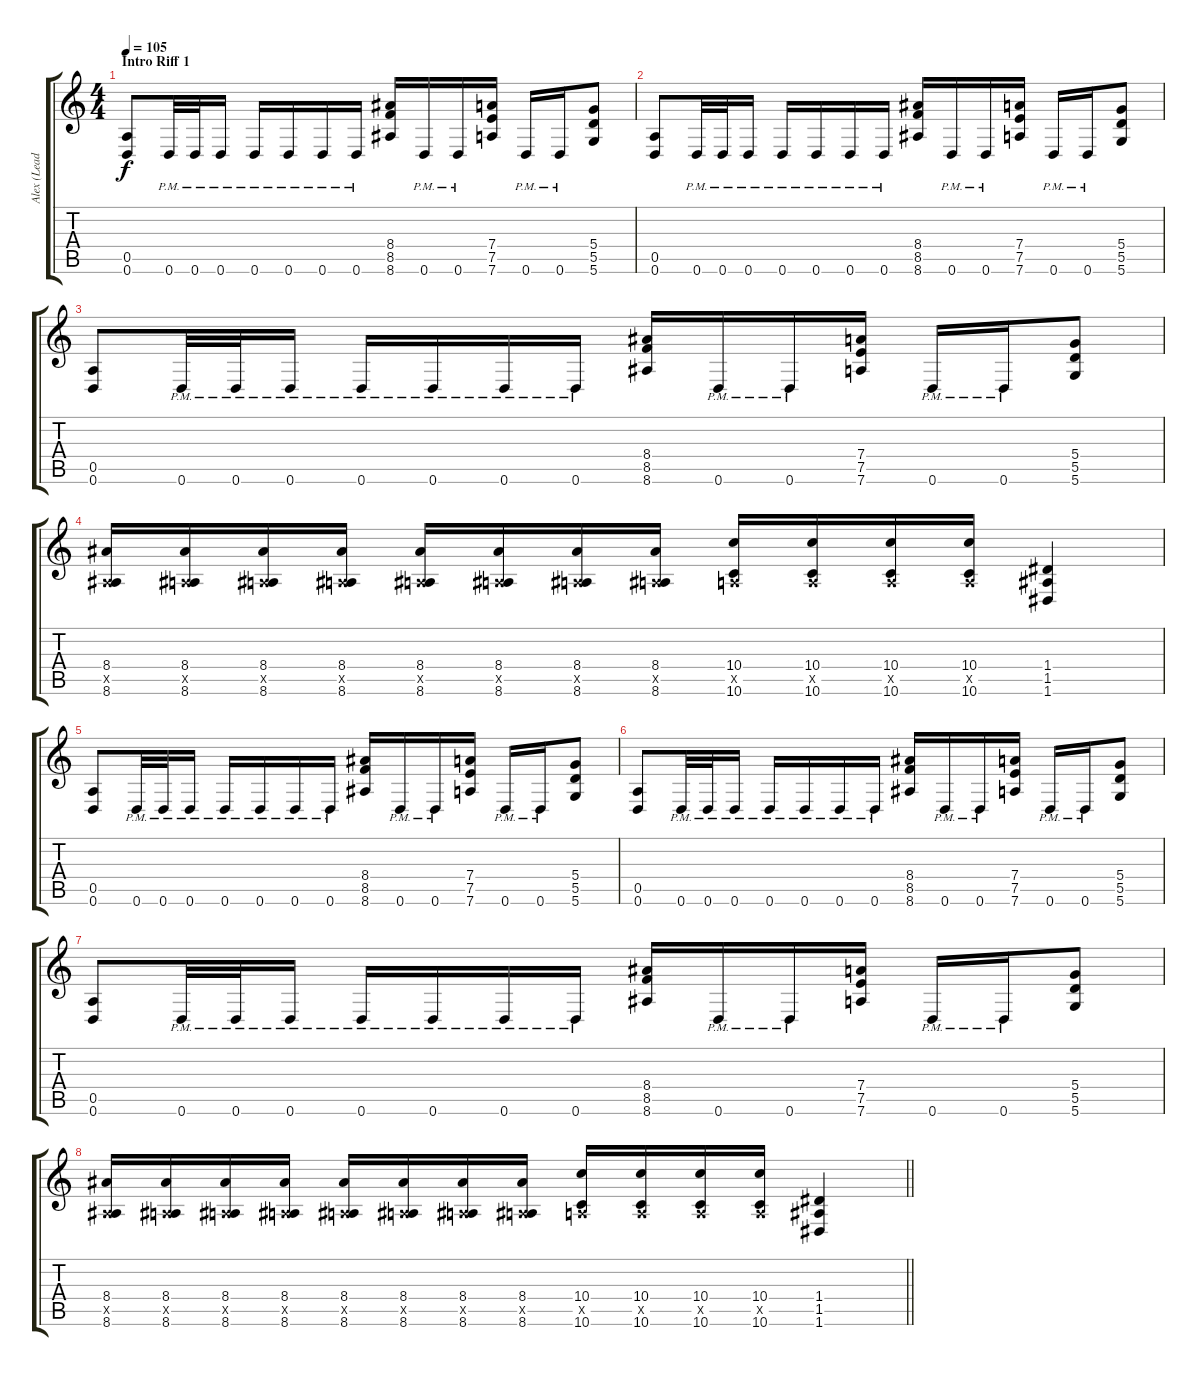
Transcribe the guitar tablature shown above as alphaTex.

\track ("Alex (Lead Guitar)" "Alex (Lead") {instrument distortionguitar}
\staff {score tabs}
\tuning (E4 B3 G3 D3 A2 D2) {hide}
\ts (4 4)
\section ("" "Intro Riff 1")
\tempo 105
\clef g2
\ks c
(0.5 0.6).8{dy f} 0.6{pm}.32 0.6{pm}.32 0.6{pm}.16 0.6{pm}.16 0.6{pm}.16 0.6{pm}.16 0.6{pm}.16 (8.4 8.5 8.6).16 0.6{pm}.16 0.6{pm}.16 (7.4 7.5 7.6).16 0.6{pm}.16 0.6{pm}.16 (5.4 5.5 5.6).8 |
(0.5 0.6).8 0.6{pm}.32 0.6{pm}.32 0.6{pm}.16 0.6{pm}.16 0.6{pm}.16 0.6{pm}.16 0.6{pm}.16 (8.4 8.5 8.6).16 0.6{pm}.16 0.6{pm}.16 (7.4 7.5 7.6).16 0.6{pm}.16 0.6{pm}.16 (5.4 5.5 5.6).8 |
(0.5 0.6).8 0.6{pm}.32 0.6{pm}.32 0.6{pm}.16 0.6{pm}.16 0.6{pm}.16 0.6{pm}.16 0.6{pm}.16 (8.4 8.5 8.6).16 0.6{pm}.16 0.6{pm}.16 (7.4 7.5 7.6).16 0.6{pm}.16 0.6{pm}.16 (5.4 5.5 5.6).8 |
(8.4 0.5{x} 8.6).16 (8.4 0.5{x} 8.6).16 (8.4 0.5{x} 8.6).16 (8.4 0.5{x} 8.6).16 (8.4 0.5{x} 8.6).16 (8.4 0.5{x} 8.6).16 (8.4 0.5{x} 8.6).16 (8.4 0.5{x} 8.6).16 (10.4 0.5{x} 10.6).16 (10.4 0.5{x} 10.6).16 (10.4 0.5{x} 10.6).16 (10.4 0.5{x} 10.6).16 (1.4 1.5 1.6).4 |
(0.5 0.6).8 0.6{pm}.32 0.6{pm}.32 0.6{pm}.16 0.6{pm}.16 0.6{pm}.16 0.6{pm}.16 0.6{pm}.16 (8.4 8.5 8.6).16 0.6{pm}.16 0.6{pm}.16 (7.4 7.5 7.6).16 0.6{pm}.16 0.6{pm}.16 (5.4 5.5 5.6).8 |
(0.5 0.6).8 0.6{pm}.32 0.6{pm}.32 0.6{pm}.16 0.6{pm}.16 0.6{pm}.16 0.6{pm}.16 0.6{pm}.16 (8.4 8.5 8.6).16 0.6{pm}.16 0.6{pm}.16 (7.4 7.5 7.6).16 0.6{pm}.16 0.6{pm}.16 (5.4 5.5 5.6).8 |
(0.5 0.6).8 0.6{pm}.32 0.6{pm}.32 0.6{pm}.16 0.6{pm}.16 0.6{pm}.16 0.6{pm}.16 0.6{pm}.16 (8.4 8.5 8.6).16 0.6{pm}.16 0.6{pm}.16 (7.4 7.5 7.6).16 0.6{pm}.16 0.6{pm}.16 (5.4 5.5 5.6).8 |
\barLineRight lightlight
(8.4 0.5{x} 8.6).16 (8.4 0.5{x} 8.6).16 (8.4 0.5{x} 8.6).16 (8.4 0.5{x} 8.6).16 (8.4 0.5{x} 8.6).16 (8.4 0.5{x} 8.6).16 (8.4 0.5{x} 8.6).16 (8.4 0.5{x} 8.6).16 (10.4 0.5{x} 10.6).16 (10.4 0.5{x} 10.6).16 (10.4 0.5{x} 10.6).16 (10.4 0.5{x} 10.6).16 (1.4 1.5 1.6).4
